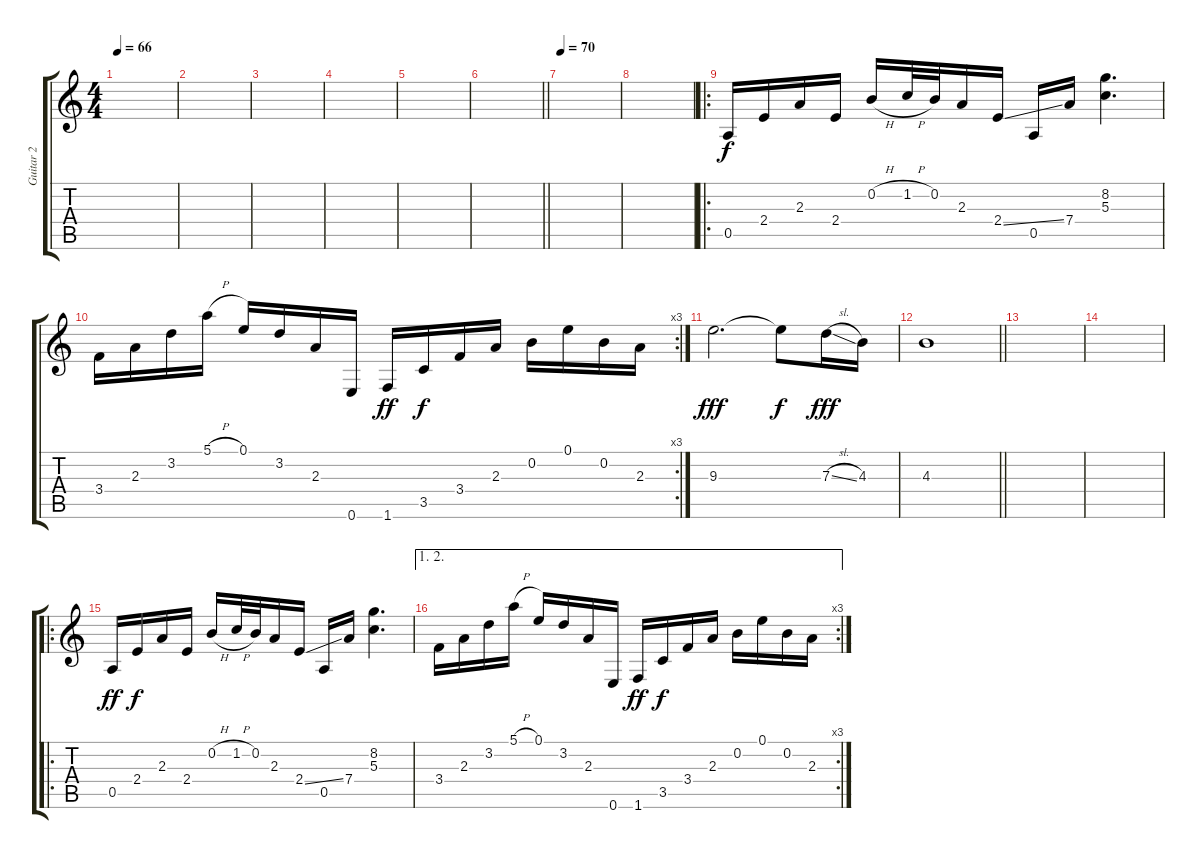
\track ("Guitar 2" "Guitar 2") {instrument electricguitarjazz}
\staff {score tabs}
\tuning (E4 B3 G3 D3 A2 E2) {hide}
\ts (4 4)
\tempo 66
\clef g2
\ks c
|
|
|
|
|
\barLineRight lightlight
|
\tempo 70
|
|
\ro
0.5.16 2.4.16 2.3.16 2.4.16 0.2{h}.16 1.2{h}.32 0.2.32 2.3.16 2.4{ss}.16 0.5.16 7.4.16 (8.2 5.3).4{d} |
\rc 3
3.4.16 2.3.16 3.2.16 5.1{h}.16 0.1.16 3.2.16 2.3.16 0.6.16 1.6.16{dy ff} 3.5.16{dy f} 3.4.16 2.3.16 0.2.16 0.1.16 0.2.16 2.3.16 |
9.3.2{d dy fff} 9.3{t}.8{dy f} 7.3{sl}.16{dy fff} 4.3.16 |
\barLineRight lightlight
4.3.1 |
|
|
\ro
0.5.16{dy ff} 2.4.16{dy f} 2.3.16 2.4.16 0.2{h}.16 1.2{h}.32 0.2.32 2.3.16 2.4{ss}.16 0.5.16 7.4.16 (8.2 5.3).4{d} |
\ae (1 2)
\rc 3
3.4.16 2.3.16 3.2.16 5.1{h}.16 0.1.16 3.2.16 2.3.16 0.6.16 1.6.16{dy ff} 3.5.16{dy f} 3.4.16 2.3.16 0.2.16 0.1.16 0.2.16 2.3.16
